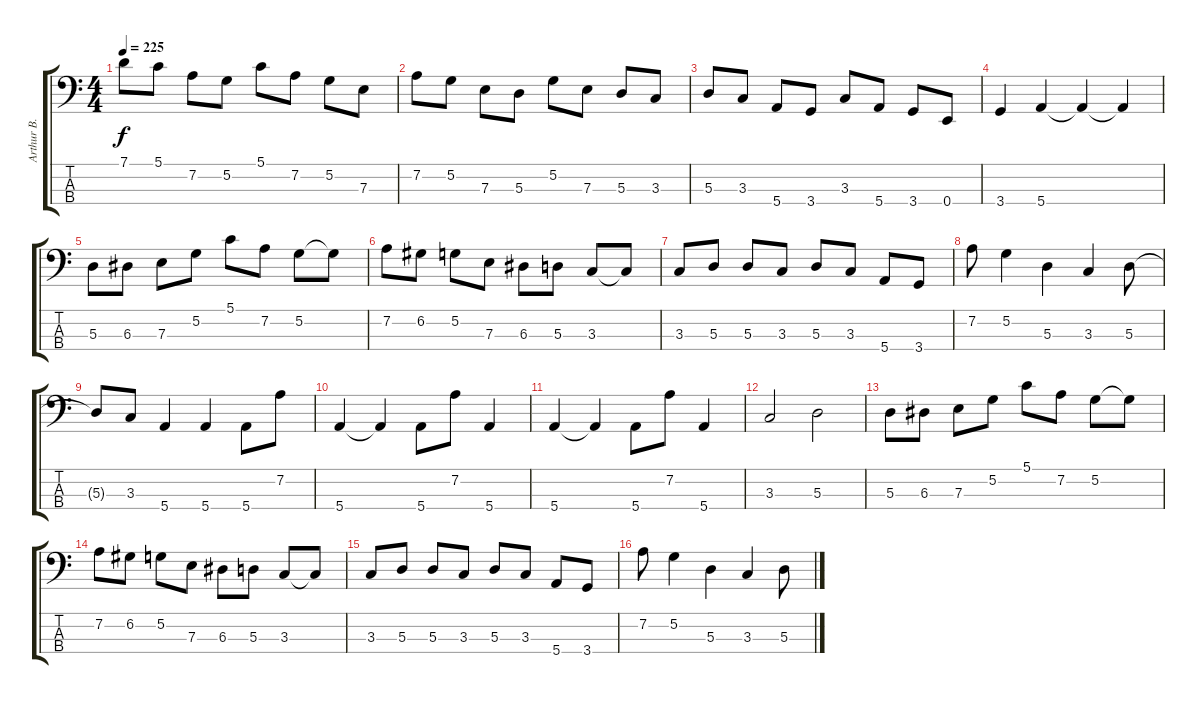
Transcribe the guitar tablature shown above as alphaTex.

\track ("Arthur B." "Arthur B.") {instrument electricbassfinger bank 255}
\staff {score tabs}
\tuning (G2 D2 A1 E1) {hide}
\ts (4 4)
\tempo 225
\clef f4
\ks c
7.1.8{dy f} 5.1.8 7.2.8 5.2.8 5.1.8 7.2.8 5.2.8 7.3.8 |
7.2.8 5.2.8 7.3.8 5.3.8 5.2.8 7.3.8 5.3.8 3.3.8 |
5.3.8 3.3.8 5.4.8 3.4.8 3.3.8 5.4.8 3.4.8 0.4.8 |
3.4.4 5.4.4 5.4{t}.4 5.4{t}.4 |
5.3.8 6.3.8 7.3.8 5.2.8 5.1.8 7.2.8 5.2.8 5.2{t}.8 |
7.2.8 6.2.8 5.2.8 7.3.8 6.3.8 5.3.8 3.3.8 3.3{t}.8 |
3.3.8 5.3.8 5.3.8 3.3.8 5.3.8 3.3.8 5.4.8 3.4.8 |
7.2.8 5.2.4 5.3.4 3.3.4 5.3.8 |
5.3{t}.8 3.3.8 5.4.4 5.4.4 5.4.8 7.2.8 |
5.4.4 5.4{t}.4 5.4.8 7.2.8 5.4.4 |
5.4.4 5.4{t}.4 5.4.8 7.2.8 5.4.4 |
3.3.2 5.3.2 |
5.3.8 6.3.8 7.3.8 5.2.8 5.1.8 7.2.8 5.2.8 5.2{t}.8 |
7.2.8 6.2.8 5.2.8 7.3.8 6.3.8 5.3.8 3.3.8 3.3{t}.8 |
3.3.8 5.3.8 5.3.8 3.3.8 5.3.8 3.3.8 5.4.8 3.4.8 |
7.2.8 5.2.4 5.3.4 3.3.4 5.3.8
